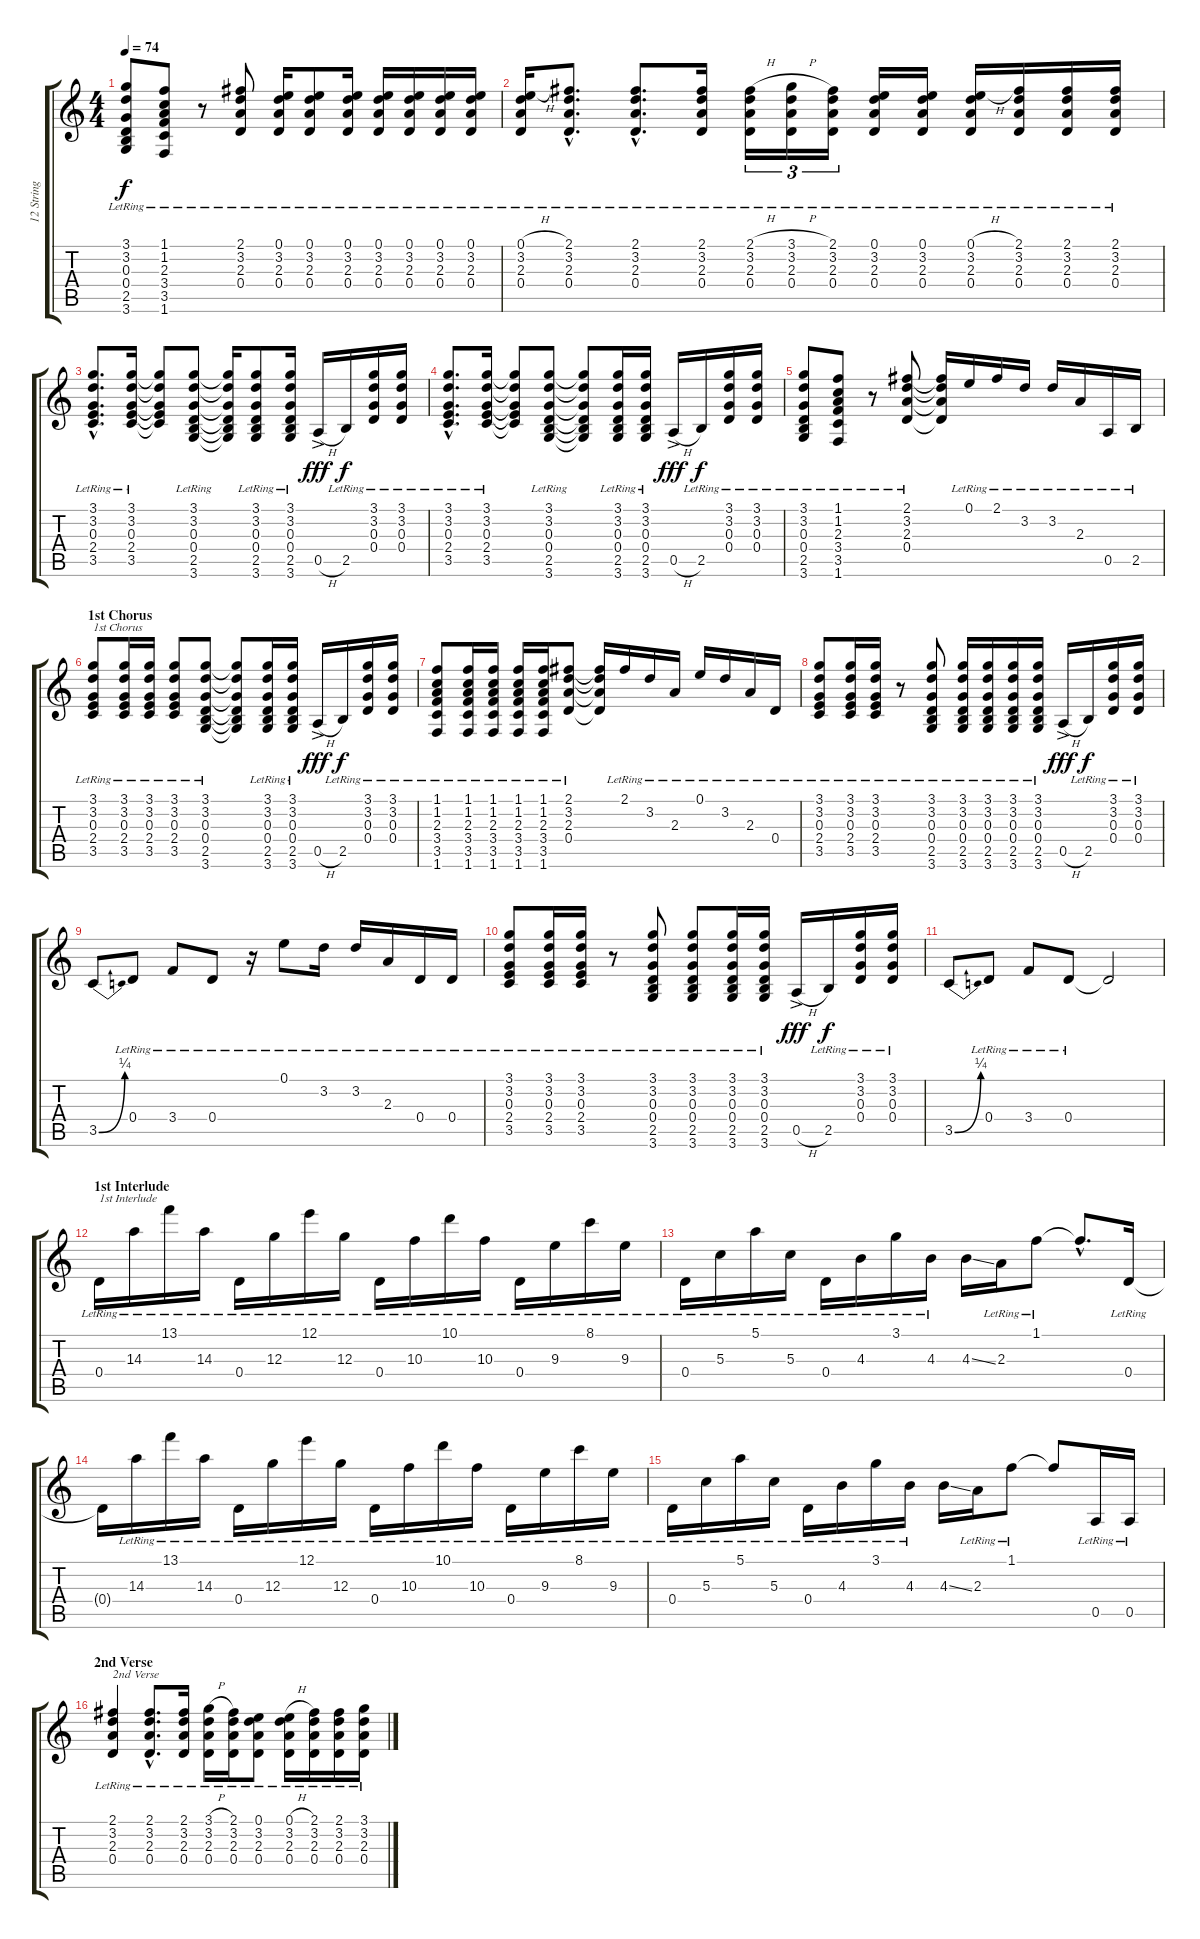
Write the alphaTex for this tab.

\track ("12 String Acoustic" "12 String ") {instrument acousticguitarsteel}
\staff {score tabs}
\tuning (E4 B3 G3 D3 A2 E2) {hide}
\ts (4 4)
\tempo 74
\clef g2
\ks c
(3.1{lr} 3.2{lr} 0.3{lr} 0.4{lr} 2.5{lr} 3.6{lr}).8{dy f} (1.1{lr} 1.2{lr} 2.3{lr} 3.4{lr} 3.5{lr} 1.6{lr}).8 r.8 (2.1{lr} 3.2{lr} 2.3{lr} 0.4{lr}).8 (0.1{lr} 3.2{lr} 2.3{lr} 0.4{lr}).16 (0.1{lr} 3.2{lr} 2.3{lr} 0.4{lr}).8 (0.1{lr} 3.2{lr} 2.3{lr} 0.4{lr}).16 (0.1{lr} 3.2{lr} 2.3{lr} 0.4{lr}).16 (0.1{lr} 3.2{lr} 2.3{lr} 0.4{lr}).16 (0.1{lr} 3.2{lr} 2.3{lr} 0.4{lr}).16 (0.1{lr} 3.2{lr} 2.3{lr} 0.4{lr}).16 |
(0.1{h} 3.2{lr} 2.3{lr} 0.4{lr}).16 (2.1{hac lr} 3.2{hac lr} 2.3{hac lr} 0.4{hac lr}).8{d} (2.1{hac lr} 3.2{hac lr} 2.3{hac lr} 0.4{hac lr}).8{d} (2.1{lr} 3.2{lr} 2.3{lr} 0.4{lr}).16 (2.1{h} 3.2{lr} 2.3{lr} 0.4{lr}).16{tu (3 2)} (3.1{h} 3.2{lr} 2.3{lr} 0.4{lr}).16{tu (3 2)} (2.1{lr} 3.2{lr} 2.3{lr} 0.4{lr}).16{tu (3 2)} (0.1{lr} 3.2{lr} 2.3{lr} 0.4{lr}).16 (0.1{lr} 3.2{lr} 2.3{lr} 0.4{lr}).16 (0.1{h} 3.2{lr} 2.3{lr} 0.4{lr}).16 (2.1{lr} 3.2{lr} 2.3{lr} 0.4{lr}).16 (2.1{lr} 3.2{lr} 2.3{lr} 0.4{lr}).16 (2.1{lr} 3.2{lr} 2.3{lr} 0.4{lr}).16 |
(3.1{hac lr} 3.2{hac lr} 0.3{hac lr} 2.4{hac lr} 3.5{hac lr}).8{d} (3.1{lr} 3.2{lr} 0.3{lr} 2.4{lr} 3.5{lr}).16 (3.1{t} 3.2{t} 0.3{t} 2.4{t} 3.5{t}).8 (3.1{lr} 3.2{lr} 0.3{lr} 0.4{lr} 2.5{lr} 3.6{lr}).8 (3.1{t} 3.2{t} 0.3{t} 0.4{t} 2.5{t} 3.6{t}).16 (3.1{lr} 3.2{lr} 0.3{lr} 0.4{lr} 2.5{lr} 3.6{lr}).8 (3.1{lr} 3.2{lr} 0.3{lr} 0.4{lr} 2.5{lr} 3.6{lr}).16 0.5{h ac}.16{dy fff} 2.5{lr}.16{dy f} (3.1{lr} 3.2{lr} 0.3{lr} 0.4{lr}).16 (3.1{lr} 3.2{lr} 0.3{lr} 0.4{lr}).16 |
(3.1{hac lr} 3.2{hac lr} 0.3{hac lr} 2.4{hac lr} 3.5{hac lr}).8{d} (3.1{lr} 3.2{lr} 0.3{lr} 2.4{lr} 3.5{lr}).16 (3.1{t} 3.2{t} 0.3{t} 2.4{t} 3.5{t}).8 (3.1{lr} 3.2{lr} 0.3{lr} 0.4{lr} 2.5{lr} 3.6{lr}).8 (3.1{t} 3.2{t} 0.3{t} 0.4{t} 2.5{t} 3.6{t}).8 (3.1{lr} 3.2{lr} 0.3{lr} 0.4{lr} 2.5{lr} 3.6{lr}).16 (3.1{lr} 3.2{lr} 0.3{lr} 0.4{lr} 2.5{lr} 3.6{lr}).16 0.5{h ac}.16{dy fff} 2.5{lr}.16{dy f} (3.1{lr} 3.2{lr} 0.3{lr} 0.4{lr}).16 (3.1{lr} 3.2{lr} 0.3{lr} 0.4{lr}).16 |
(3.1{lr} 3.2{lr} 0.3{lr} 0.4{lr} 2.5{lr} 3.6{lr}).8 (1.1{lr} 1.2{lr} 2.3{lr} 3.4{lr} 3.5{lr} 1.6{lr}).8 r.8 (2.1{lr} 3.2{lr} 2.3{lr} 0.4{lr}).8 (2.1{t} 3.2{t} 2.3{t} 0.4{t}).16 0.1{lr}.16 2.1{lr}.16 3.2{lr}.16 3.2{lr}.16 2.3{lr}.16 0.5{lr}.16 2.5{lr}.16 |
\section ("" "1st Chorus")
(3.1{lr} 3.2{lr} 0.3{lr} 2.4{lr} 3.5{lr}).8{txt "1st Chorus"} (3.1{lr} 3.2{lr} 0.3{lr} 2.4{lr} 3.5{lr}).16 (3.1{lr} 3.2{lr} 0.3{lr} 2.4{lr} 3.5{lr}).16 (3.1{lr} 3.2{lr} 0.3{lr} 2.4{lr} 3.5{lr}).8 (3.1{lr} 3.2{lr} 0.3{lr} 0.4{lr} 2.5{lr} 3.6{lr}).8 (3.1{t} 3.2{t} 0.3{t} 0.4{t} 2.5{t} 3.6{t}).8 (3.1{lr} 3.2{lr} 0.3{lr} 0.4{lr} 2.5{lr} 3.6{lr}).16 (3.1{lr} 3.2{lr} 0.3{lr} 0.4{lr} 2.5{lr} 3.6{lr}).16 0.5{h ac}.16{dy fff} 2.5{lr}.16{dy f} (3.1{lr} 3.2{lr} 0.3{lr} 0.4{lr}).16 (3.1{lr} 3.2{lr} 0.3{lr} 0.4{lr}).16 |
(1.1{lr} 1.2{lr} 2.3{lr} 3.4{lr} 3.5{lr} 1.6{lr}).8 (1.1{lr} 1.2{lr} 2.3{lr} 3.4{lr} 3.5{lr} 1.6{lr}).16 (1.1{lr} 1.2{lr} 2.3{lr} 3.4{lr} 3.5{lr} 1.6{lr}).16 (1.1{lr} 1.2{lr} 2.3{lr} 3.4{lr} 3.5{lr} 1.6{lr}).16 (1.1{lr} 1.2{lr} 2.3{lr} 3.4{lr} 3.5{lr} 1.6{lr}).16 (2.1{lr} 3.2{lr} 2.3{lr} 0.4{lr}).8 (2.1{t} 3.2{t} 2.3{t} 0.4{t}).16 2.1{lr}.16 3.2{lr}.16 2.3{lr}.16 0.1{lr}.16 3.2{lr}.16 2.3{lr}.16 0.4{lr}.16 |
(3.1{lr} 3.2{lr} 0.3{lr} 2.4{lr} 3.5{lr}).8 (3.1{lr} 3.2{lr} 0.3{lr} 2.4{lr} 3.5{lr}).16 (3.1{lr} 3.2{lr} 0.3{lr} 2.4{lr} 3.5{lr}).16 r.8 (3.1{lr} 3.2{lr} 0.3{lr} 0.4{lr} 2.5{lr} 3.6{lr}).8 (3.1{lr} 3.2{lr} 0.3{lr} 0.4{lr} 2.5{lr} 3.6{lr}).16 (3.1{lr} 3.2{lr} 0.3{lr} 0.4{lr} 2.5{lr} 3.6{lr}).16 (3.1{lr} 3.2{lr} 0.3{lr} 0.4{lr} 2.5{lr} 3.6{lr}).16 (3.1{lr} 3.2{lr} 0.3{lr} 0.4{lr} 2.5{lr} 3.6{lr}).16 0.5{h ac}.16{dy fff} 2.5{lr}.16{dy f} (3.1{lr} 3.2{lr} 0.3{lr} 0.4{lr}).16 (3.1{lr} 3.2{lr} 0.3{lr} 0.4{lr}).16 |
3.5{be (bend 0 0 60 1)}.8 0.4{lr}.8 3.4{lr}.8 0.4{lr}.8 r.16 0.1{lr}.8 3.2{lr}.16 3.2{lr}.16 2.3{lr}.16 0.4{lr}.16 0.4{lr}.16 |
(3.1{lr} 3.2{lr} 0.3{lr} 2.4{lr} 3.5{lr}).8 (3.1{lr} 3.2{lr} 0.3{lr} 2.4{lr} 3.5{lr}).16 (3.1{lr} 3.2{lr} 0.3{lr} 2.4{lr} 3.5{lr}).16 r.8 (3.1{lr} 3.2{lr} 0.3{lr} 0.4{lr} 2.5{lr} 3.6{lr}).8 (3.1{lr} 3.2{lr} 0.3{lr} 0.4{lr} 2.5{lr} 3.6{lr}).8 (3.1{lr} 3.2{lr} 0.3{lr} 0.4{lr} 2.5{lr} 3.6{lr}).16 (3.1{lr} 3.2{lr} 0.3{lr} 0.4{lr} 2.5{lr} 3.6{lr}).16 0.5{h ac}.16{dy fff} 2.5{lr}.16{dy f} (3.1{lr} 3.2{lr} 0.3{lr} 0.4{lr}).16 (3.1{lr} 3.2{lr} 0.3{lr} 0.4{lr}).16 |
3.5{be (bend 0 0 60 1)}.8 0.4{lr}.8 3.4{lr}.8 0.4{lr}.8 0.4{t}.2 |
\section ("" "1st Interlude")
0.4{lr}.16{txt "1st Interlude"} 14.3{lr}.16 13.1{lr}.16 14.3{lr}.16 0.4{lr}.16 12.3{lr}.16 12.1{lr}.16 12.3{lr}.16 0.4{lr}.16 10.3{lr}.16 10.1{lr}.16 10.3{lr}.16 0.4{lr}.16 9.3{lr}.16 8.1{lr}.16 9.3{lr}.16 |
0.4{lr}.16 5.3{lr}.16 5.1{lr}.16 5.3{lr}.16 0.4{lr}.16 4.3{lr}.16 3.1{lr}.16 4.3{lr}.16 4.3{ss}.16 2.3{lr}.16 1.1{lr}.8 1.1{hac t}.8{d} 0.4{lr}.16 |
0.4{t}.16 14.3{lr}.16 13.1{lr}.16 14.3{lr}.16 0.4{lr}.16 12.3{lr}.16 12.1{lr}.16 12.3{lr}.16 0.4{lr}.16 10.3{lr}.16 10.1{lr}.16 10.3{lr}.16 0.4{lr}.16 9.3{lr}.16 8.1{lr}.16 9.3{lr}.16 |
0.4{lr}.16 5.3{lr}.16 5.1{lr}.16 5.3{lr}.16 0.4{lr}.16 4.3{lr}.16 3.1{lr}.16 4.3{lr}.16 4.3{ss}.16 2.3{lr}.16 1.1{lr}.8 1.1{t}.8 0.5{lr}.16 0.5{lr}.16 |
\section ("" "2nd Verse")
(2.1{lr} 3.2{lr} 2.3{lr} 0.4{lr}).4{txt "2nd Verse"} (2.1{hac lr} 3.2{hac lr} 2.3{hac lr} 0.4{hac lr}).8{d} (2.1{lr} 3.2{lr} 2.3{lr} 0.4{lr}).16 (3.1{h} 3.2{lr} 2.3{lr} 0.4{lr}).16 (2.1{lr} 3.2{lr} 2.3{lr} 0.4{lr}).16 (0.1{lr} 3.2{lr} 2.3{lr} 0.4{lr}).8 (0.1{h} 3.2{lr} 2.3{lr} 0.4{lr}).16 (2.1{lr} 3.2{lr} 2.3{lr} 0.4{lr}).16 (2.1{lr} 3.2{lr} 2.3{lr} 0.4{lr}).16 (3.1{lr} 3.2{lr} 2.3{lr} 0.4{lr}).16
